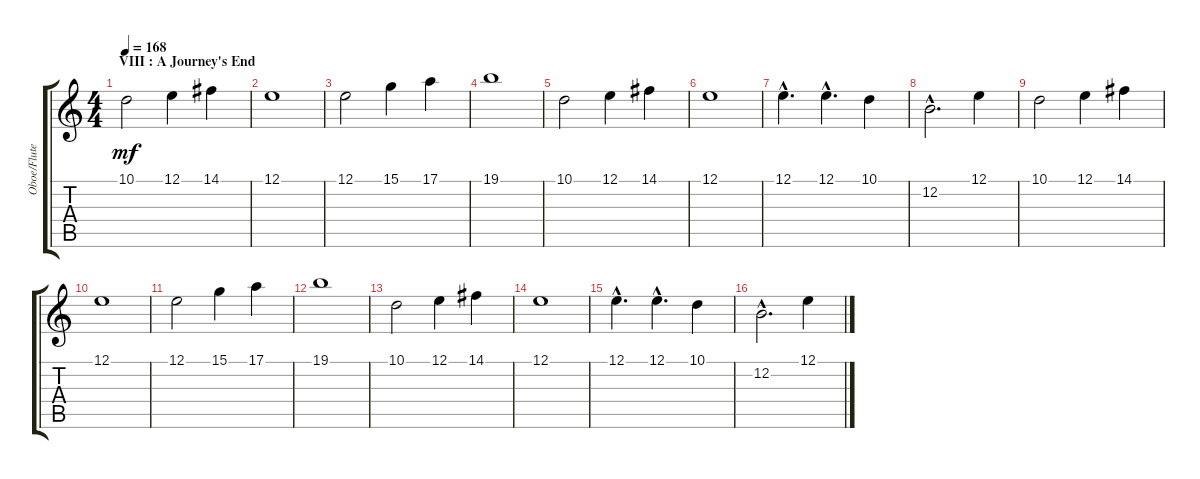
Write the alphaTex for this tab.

\track ("Oboe/Flute" "Oboe/Flute") {instrument flute}
\staff {score tabs}
\tuning (E4 B3 G3 D3 A2 E2) {hide}
\ts (4 4)
\section ("" "VIII : A Journey's End")
\tempo 168
\clef g2
\ks c
10.1.2{dy mf} 12.1.4 14.1.4 |
12.1.1 |
12.1.2 15.1.4 17.1.4 |
19.1.1 |
10.1.2 12.1.4 14.1.4 |
12.1.1 |
12.1{hac}.4{d} 12.1{hac}.4{d} 10.1.4 |
12.2{hac}.2{d} 12.1.4 |
\section ("" "")
10.1.2 12.1.4 14.1.4 |
12.1.1 |
12.1.2 15.1.4 17.1.4 |
19.1.1 |
10.1.2 12.1.4 14.1.4 |
12.1.1 |
12.1{hac}.4{d} 12.1{hac}.4{d} 10.1.4 |
12.2{hac}.2{d} 12.1.4
